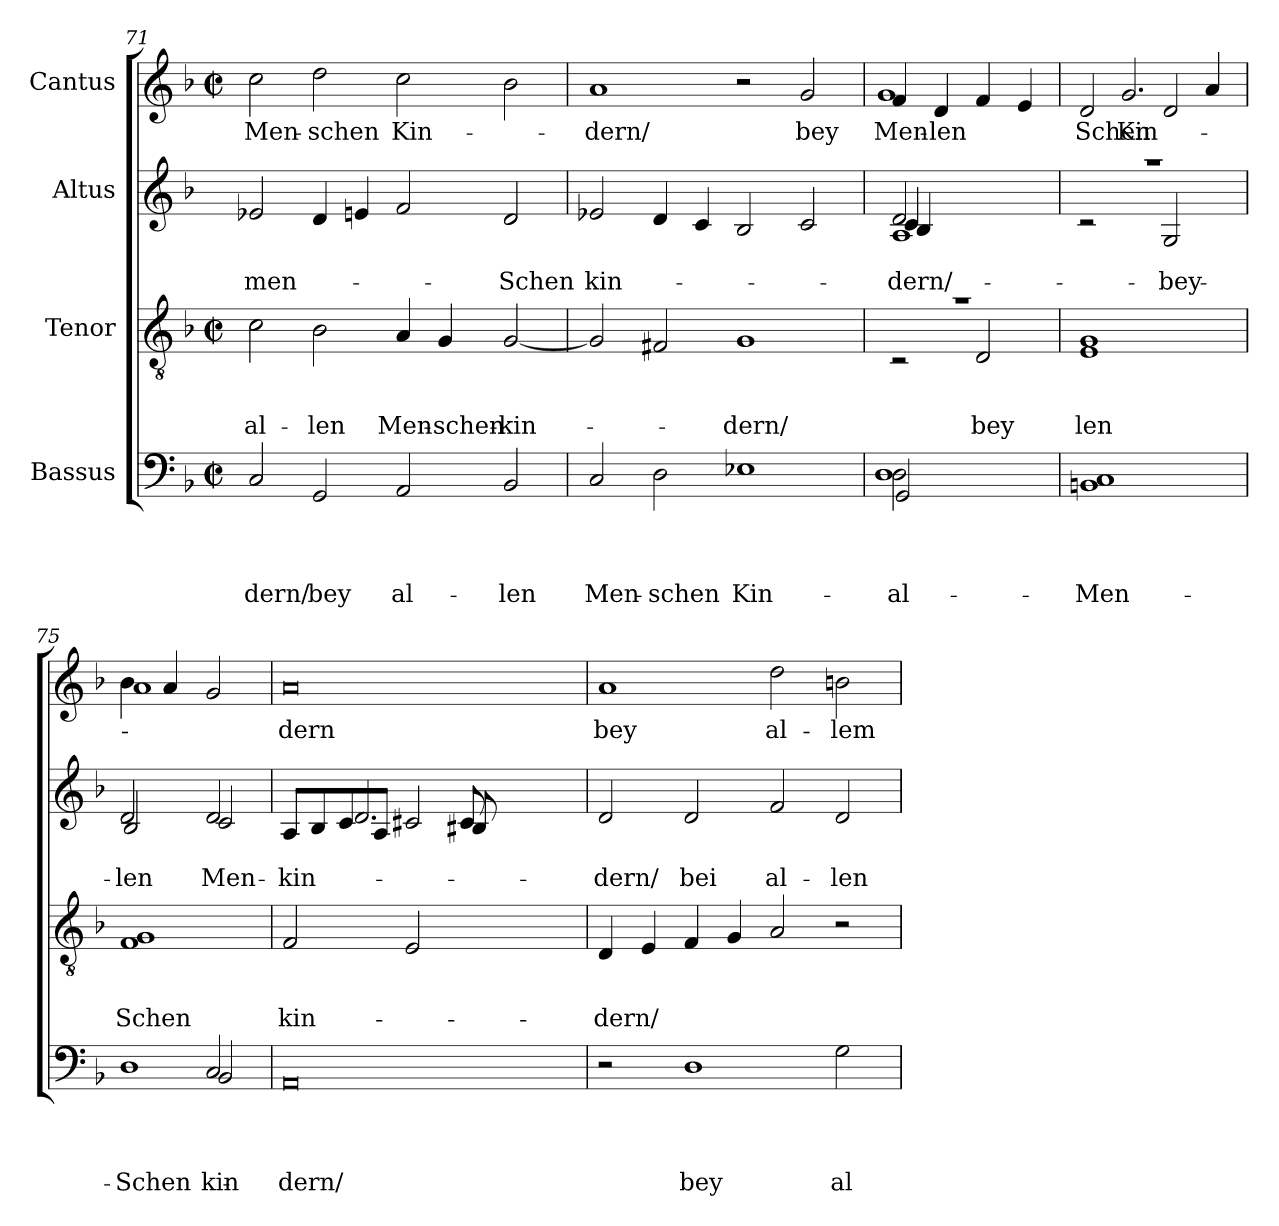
**kern	**text	**text	**text	**text	**kern	**text	**text	**text	**kern	**text	**text	**kern	**text
*part4	*part4	*part4	*part4	*part4	*part3	*part3	*part3	*part3	*part2	*part2	*part2	*part1	*part1
*staff4	*staff4	*staff4	*staff4	*staff4	*staff3	*staff3	*staff3	*staff3	*staff2	*staff2	*staff2	*staff1	*staff1
*I"Bassus	*	*	*	*	*I"Tenor	*	*	*	*I"Altus	*	*	*I"Cantus	*
*clefF4	*	*	*	*	*clefGv2	*	*	*	*clefG2	*	*	*clefG2	*
*k[b-]	*	*	*	*	*k[b-]	*	*	*	*k[b-]	*	*	*k[b-]	*
*F:	*	*	*	*	*F:	*	*	*	*F:	*	*	*F:	*
*M2/2	*	*	*	*	*M2/2	*	*	*	*	*	*	*M2/2	*
*met(c|)	*	*	*	*	*met(c|)	*	*	*	*	*	*	*met(c|)	*
=71	=71	=71	=71	=71	=71	=71	=71	=71	=71	=71	=71	=71	=71
!	!	!	!	!LO:LY:b	!	!	!	!LO:LY:b	!	!	!LO:LY:b	!	!LO:LY:b
2C/	.	.	.	-dern/	2c\	.	.	al-	2e-X/	.	men-	2cc\	Men-
!	!	!	!	!LO:LY:b	!	!	!	!LO:LY:b	!	!	!	!	!LO:LY:b
2GG/	.	.	.	bey	2B-\	.	.	-len	4d/	.	.	2dd\	-schen
.	.	.	.	.	.	.	.	.	4en/	.	.	.	.
!	!	!	!	!LO:LY:b	!	!	!	!LO:LY:b	!	!	!	!	!LO:LY:b
2AA/	.	.	.	al-	4A/	.	.	Men-	2f/	.	.	2cc\	Kin-
!	!	!	!	!	!	!	!	!LO:LY:b	!	!	!	!	!
.	.	.	.	.	4G/	.	.	-schen-	.	.	.	.	.
!	!	!	!	!LO:LY:b	!	!	!	!LO:LY:b:rj	!	!	!LO:LY:b	!	!
2BB-/	.	.	.	-len	[<2G/	.	.	-kin-	2d/	.	-Schen	2b-\	.
!!LO:LB:g=z
=72	=72	=72	=72	=72	=72	=72	=72	=72	=72	=72	=72	=72	=72
!	!	!	!	!LO:LY:b	!	!	!	!	!	!	!LO:LY:b	!	!LO:LY:b
2C/	.	.	.	Men-	2G/]	.	.	.	2e-X/	.	kin-	1a	-dern/
!	!	!	!	!LO:LY:b	!	!	!	!	!	!	!	!	!
2D\	.	.	.	-schen	2F#X/	.	.	.	4d/	.	.	.	.
.	.	.	.	.	.	.	.	.	4c/	.	.	.	.
!	!	!	!	!LO:LY:b	!	!	!	!LO:LY:b	!	!	!	!	!
1E-X	.	.	.	Kin-	1G	.	.	-dern/	2B-/	.	.	2r	.
!	!	!	!	!	!	!	!	!	!	!	!	!	!LO:LY:b
.	.	.	.	.	.	.	.	.	2c/	.	.	2g/	bey
=73	=73	=73	=73	=73	=73	=73	=73	=73	=73	=73	=73	=73	=73
!	!	!	!	!LO:LY:b	!	!	!	!	!	!	!	!	!
*^	*	*	*	*	*	*	*	*	*	*	*	*	*
!	!	!	!	!	!LO:LY:b	!	!	!	!	!	!	!	!	!
*	*^	*	*	*	*	*	*	*	*	*	*	*	*	*
!	!	!	!	!	!	!LO:LY:b	!	!	!	!	!	!	!LO:LY:b	!	!LO:LY:b
*	*	*	*	*	*	*	*^	*	*	*	*^	*	*	*^	*
*	*	*	*	*	*	*	*	*	*	*	*	*	*^	*	*	*	*	*
*	*	*	*	*	*	*	*	*	*	*	*	*	*	*^	*	*	*	*	*
!	!	!	!	!	!	!	!	!	!	!	!	!	!	!	!	!	!	!	!	!LO:LY:b
2D\	2GG/	1D	.	.	.	al-	1ra	2rC	.	.	.	2d/	4c/	4B-/	1A	.	-dern/-	4f/	1g	Men-
!	!	!	!	!	!	!	!	!	!	!	!	!	!	!	!	!	!	!	!	!LO:LY:b
.	.	.	.	.	.	.	.	.	.	.	.	.	2.ryy	2.ryy	.	.	.	4d/	.	-len
!	!	!	!	!	!	!	!	!	!	!	!LO:LY:b	!	!	!	!	!	!	!	!	!
2ryy	2ryy	.	.	.	.	.	.	2D/	.	.	bey	2ryy	.	.	.	.	.	4f/	.	.
.	.	.	.	.	.	.	.	.	.	.	.	.	.	.	.	.	.	4e/	.	.
*v	*v	*v	*	*	*	*	*	*	*	*	*	*v	*v	*v	*v	*	*	*v	*v	*
*	*	*	*	*	*v	*v	*	*	*	*	*	*	*	*
=74	=74	=74	=74	=74	=74	=74	=74	=74	=74	=74	=74	=74	=74
!	!	!	!	!LO:LY:b	!	!	!	!LO:LY:b	!	!	!	!	!LO:LY:b
*	*	*	*	*	*	*	*	*	*^	*	*	*^	*
*	*	*	*	*	*	*	*	*	*	*	*	*	*	*^	*
1BBn 1C	.	.	.	Men-	1E 1G	.	.	-len	1raa	2rc	.	.	2d/	4ryy	2.ryy	-Schen
!	!	!	!	!	!	!	!	!	!	!	!	!	!	!	!	!LO:LY:b
.	.	.	.	.	.	.	.	.	.	.	.	.	.	2.g/	.	Kin-
!	!	!	!	!	!	!	!	!	!	!	!	!LO:LY:b	!	!	!	!
.	.	.	.	.	.	.	.	.	.	2G/	.	-bey	2d/	.	.	.
.	.	.	.	.	.	.	.	.	.	.	.	.	.	.	4a/	.
=75	=75	=75	=75	=75	=75	=75	=75	=75	=75	=75	=75	=75	=75	=75	=75	=75
!	!	!	!	!LO:LY:b	!	!	!	!LO:LY:b	!	!	!	!LO:LY:b	!	!	!	!
*^	*	*	*	*	*	*	*	*	*	*	*	*	*	*	*	*
*	*^	*	*	*	*	*	*	*	*	*	*	*	*	*	*	*	*
!	!	!	!	!	!	!	!	!	!	!	!	!	!	!LO:LY:b	!	!	!	!
*	*	*	*	*	*	*	*	*	*	*	*	*	*	*	*	*v	*v	*
1D	2ryy	2ryy	.	.	.	-Schen-	1F 1G	.	.	-Schen	2d/	2B-/	.	-len	4b-\	1a	.
.	.	.	.	.	.	.	.	.	.	.	.	.	.	.	4a/	.	.
!	!	!	!	!	!	!LO:LY:b	!	!	!	!	!	!	!	!LO:LY:b	!	!	!
!	!	!	!	!	!	!	!	!	!	!	!	!	!	!LO:LY:b	!	!	!
.	2C/	2BB-/	.	.	.	-kin-	.	.	.	.	2d/	2c/	.	Men-	2g/	.	.
*	*	*	*	*	*	*	*	*	*	*	*	*	*	*	*v	*v	*
=76	=76	=76	=76	=76	=76	=76	=76	=76	=76	=76	=76	=76	=76	=76	=76	=76
!	!	!	!	!	!	!LO:LY:b	!	!	!	!LO:LY:b	!	!	!	!LO:LY:b	!	!LO:LY:b
*v	*v	*v	*	*	*	*	*	*	*	*	*^	*^	*	*	*	*
0AA	.	.	.	-dern/	2F/	.	.	kin-	8A/L	4ryy	2..ryy	2..ryy	.	-kin-	0a	-dern
.	.	.	.	.	.	.	.	.	8B-/	.	.	.	.	.	.	.
.	.	.	.	.	.	.	.	.	8c/	2.d/	.	.	.	.	.	.
.	.	.	.	.	.	.	.	.	8A/J	.	.	.	.	.	.	.
.	.	.	.	.	2E/	.	.	.	2c#X/	.	.	.	.	.	.	.
.	.	.	.	.	.	.	.	.	.	.	8c#/	8B#/	.	.	.	.
.	.	.	.	.	1ryy	.	.	.	1ryy	1ryy	1ryy	1ryy	.	.	.	.
!!LO:PB:g=z
=77	=77	=77	=77	=77	=77	=77	=77	=77	=77	=77	=77	=77	=77	=77	=77	=77
!	!	!	!	!	!	!	!	!LO:LY:b	!	!	!	!	!	!LO:LY:b	!	!LO:LY:b
*	*	*	*	*	*	*	*	*	*v	*v	*v	*v	*	*	*	*
2r	.	.	.	.	4D/	.	.	-dern/	2d/	.	-dern/	1a	bey
.	.	.	.	.	4E/	.	.	.	.	.	.	.	.
!	!	!	!	!LO:LY:b	!	!	!	!	!	!	!LO:LY:b	!	!
1D	.	.	.	bey	4F/	.	.	.	2d/	.	bei	.	.
.	.	.	.	.	4G/	.	.	.	.	.	.	.	.
!	!	!	!	!	!	!	!	!	!	!	!LO:LY:b	!	!LO:LY:b
.	.	.	.	.	2A/	.	.	.	2f/	.	al-	2dd\	al-
!	!	!	!	!LO:LY:b	!	!	!	!	!	!	!LO:LY:b	!	!LO:LY:b
2G\	.	.	.	al-	2r	.	.	.	2d/	.	-len	2bn\	-lem
=	=	=	=	=	=	=	=	=	=	=	=	=	=
*-	*-	*-	*-	*-	*-	*-	*-	*-	*-	*-	*-	*-	*-
